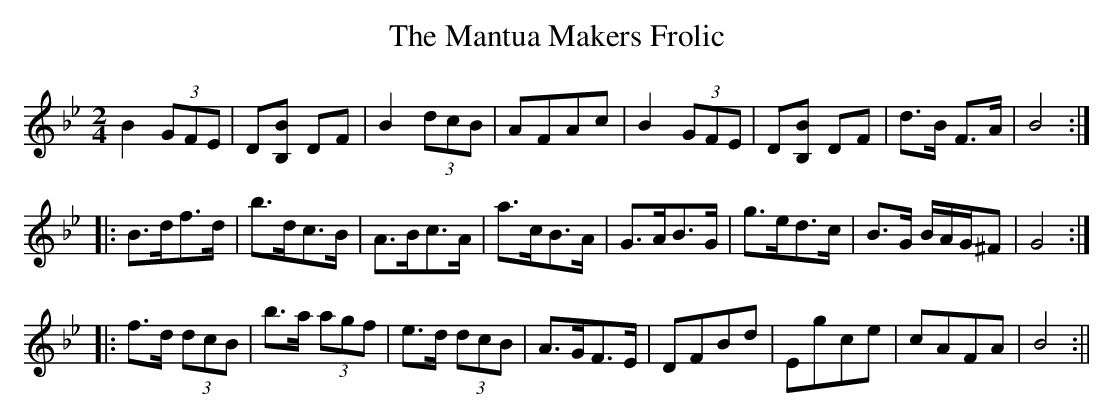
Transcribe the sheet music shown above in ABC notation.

X:1
T:Mantua Makers Frolic, The
M:2/4
L:1/8
K:Bb
B2 (3GFE|D[B,B] DF|B2 (3dcB|AFAc|B2 (3GFE|D[B,B] DF|d>B F>A|B4:|
|:B>df>d|b>dc>B|A>Bc>A|a>cB>A|G>AB>G|g>ed>c|B>G B/A/G/^F|G4:|
|:f>d (3dcB|b>a (3agf|e>d (3dcB|A>GF>E|DFBd|Egce|cAFA|B4:||
